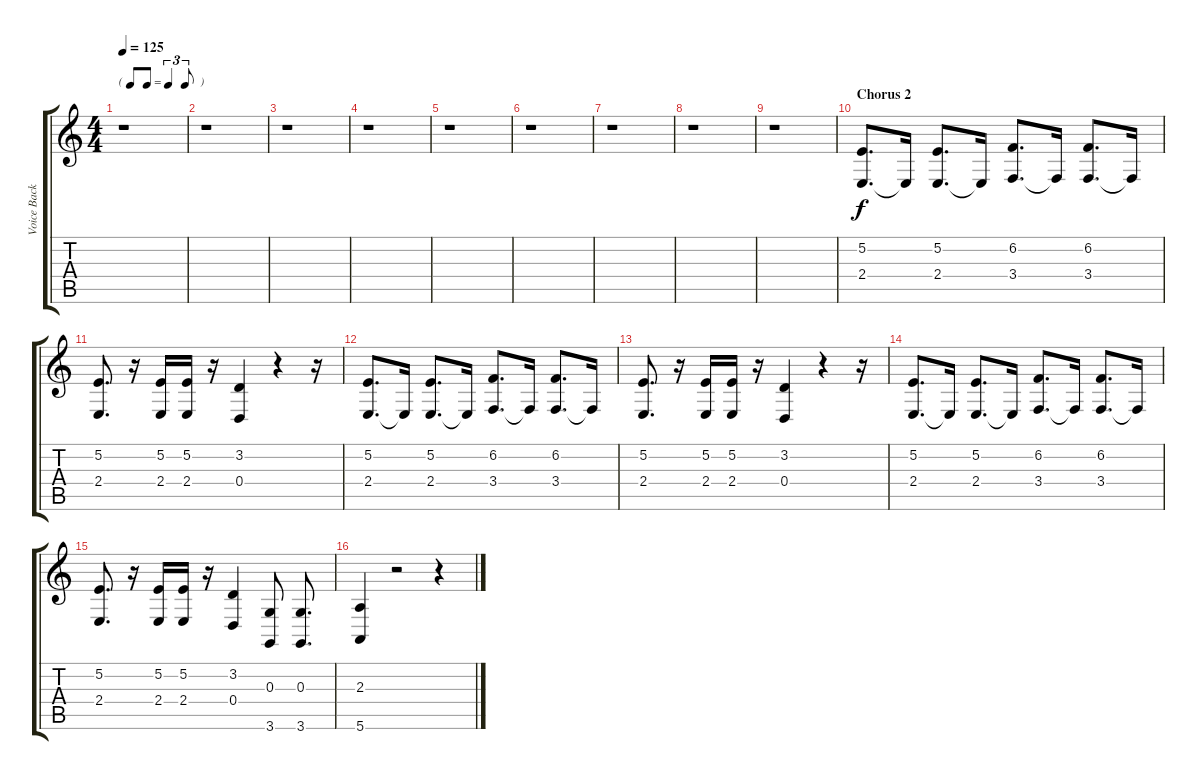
\track ("Voice Back" "Voice Back") {instrument clarinet}
\staff {score tabs}
\tuning (E4 B3 G3 D3 A2 E2) {hide}
\ts (4 4)
\tf triplet8th
\tempo 125
\clef g2
\ks c
r.1{dy f} |
r.1 |
r.1 |
r.1 |
r.1 |
r.1 |
r.1 |
r.1 |
r.1 |
\section ("" "Chorus 2")
(5.2 2.4).8{d} 2.4{t}.16 (5.2 2.4).8{d} 2.4{t}.16 (6.2 3.4).8{d} 3.4{t}.16 (6.2 3.4).8{d} 3.4{t}.16 |
(5.2 2.4).8{d} r.16 (5.2 2.4).16 (5.2 2.4).16 r.16 (3.2 0.4).4 r.4 r.16 |
(5.2 2.4).8{d} 2.4{t}.16 (5.2 2.4).8{d} 2.4{t}.16 (6.2 3.4).8{d} 3.4{t}.16 (6.2 3.4).8{d} 3.4{t}.16 |
(5.2 2.4).8{d} r.16 (5.2 2.4).16 (5.2 2.4).16 r.16 (3.2 0.4).4 r.4 r.16 |
(5.2 2.4).8{d} 2.4{t}.16 (5.2 2.4).8{d} 2.4{t}.16 (6.2 3.4).8{d} 3.4{t}.16 (6.2 3.4).8{d} 3.4{t}.16 |
(5.2 2.4).8{d} r.16 (5.2 2.4).16 (5.2 2.4).16 r.16 (3.2 0.4).4 (0.3 3.6).8 (0.3 3.6).8{d} |
(2.3 5.6).4 r.2 r.4
